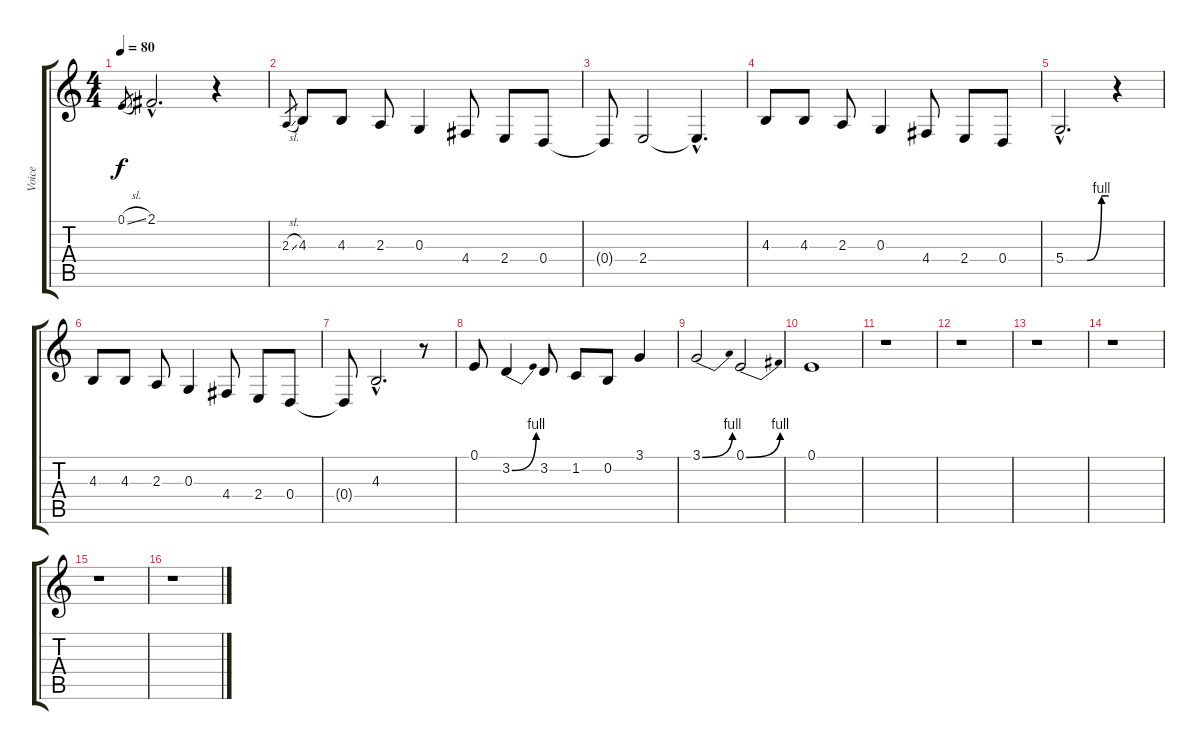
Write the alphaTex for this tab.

\track ("Voice" "Voice") {instrument cello}
\staff {score tabs}
\tuning (E4 B3 G3 D3 A2 E2) {hide}
\ts (4 4)
\tempo 80
\clef g2
\ks c
0.1{sl}.8{gr dy f} 2.1{hac}.2{d} r.4 |
2.3{sl}.8{gr} 4.3.8 4.3.8 2.3.8 0.3.4 4.4.8 2.4.8 0.4.8 |
0.4{t}.8 2.4.2 2.4{hac t}.4{d} |
4.3.8 4.3.8 2.3.8 0.3.4 4.4.8 2.4.8 0.4.8 |
5.4{be (custom 0 0 30 0 50 4 60 4) hac}.2{d} r.4 |
4.3.8 4.3.8 2.3.8 0.3.4 4.4.8 2.4.8 0.4.8 |
0.4{t}.8 4.3{hac}.2{d} r.8 |
0.1.8 3.2{be (bend 0 0 60 4)}.4 3.2.8 1.2.8 0.2.8 3.1.4 |
3.1{be (bend 0 0 60 4)}.2 0.1{be (bend 0 0 60 4)}.2 |
0.1.1 |
r.1 |
r.1 |
r.1 |
r.1 |
r.1 |
r.1
